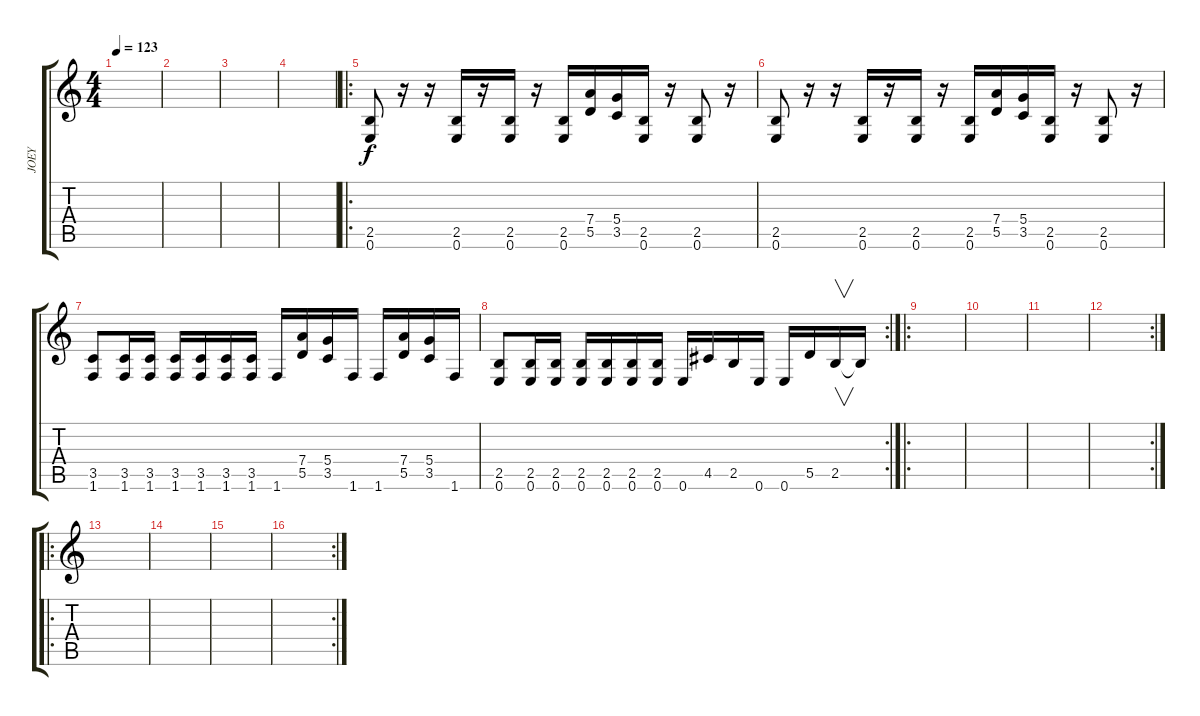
\track ("JOEY" "JOEY") {instrument distortionguitar}
\staff {score tabs}
\tuning (E4 B3 G3 D3 A2 E2) {hide}
\ts (4 4)
\tempo 123
\clef g2
\ks c
|
|
|
|
\ro
(2.5 0.6).8 r.16 r.16 (2.5 0.6).16 r.16 (2.5 0.6).16 r.16 (2.5 0.6).16 (7.4 5.5).16 (5.4 3.5).16 (2.5 0.6).16 r.16 (2.5 0.6).8 r.16 |
(2.5 0.6).8 r.16 r.16 (2.5 0.6).16 r.16 (2.5 0.6).16 r.16 (2.5 0.6).16 (7.4 5.5).16 (5.4 3.5).16 (2.5 0.6).16 r.16 (2.5 0.6).8 r.16 |
(3.5 1.6).8 (3.5 1.6).16 (3.5 1.6).16 (3.5 1.6).16 (3.5 1.6).16 (3.5 1.6).16 (3.5 1.6).16 1.6.16 (7.4 5.5).16 (5.4 3.5).16 1.6.16 1.6.16 (7.4 5.5).16 (5.4 3.5).16 1.6.16 |
\rc 2
(2.5 0.6).8 (2.5 0.6).16 (2.5 0.6).16 (2.5 0.6).16 (2.5 0.6).16 (2.5 0.6).16 (2.5 0.6).16 0.6.16 4.5.16 2.5.16 0.6.16 0.6.16 5.5.16 2.5.16{v} 2.5{t}.16 |
\ro
|
|
|
\rc 2
|
\ro
|
|
|
\rc 2
